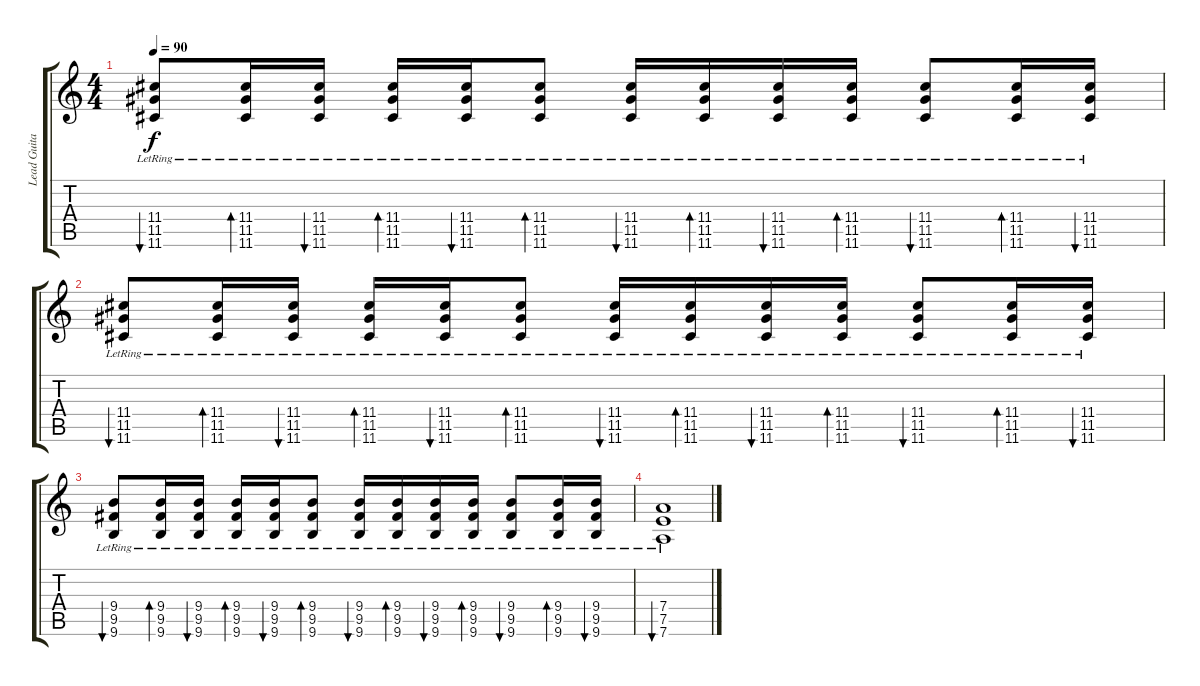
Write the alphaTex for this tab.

\track ("Lead Guitar (Xulfi)" "Lead Guita") {instrument electricguitarclean}
\staff {score tabs}
\tuning (E4 B3 G3 D3 A2 D2) {hide}
\ts (4 4)
\tempo 90
\clef g2
\ks c
(11.4{lr} 11.5{lr} 11.6{lr}).8{bu 120 dy f} (11.4{lr} 11.5{lr} 11.6{lr}).16{bd 60} (11.4{lr} 11.5{lr} 11.6{lr}).16{bu 60} (11.4{lr} 11.5{lr} 11.6{lr}).16{bd 60} (11.4{lr} 11.5{lr} 11.6{lr}).16{bu 60} (11.4{lr} 11.5{lr} 11.6{lr}).8{bd 60} (11.4{lr} 11.5{lr} 11.6{lr}).16{bu 60} (11.4{lr} 11.5{lr} 11.6{lr}).16{bd 60} (11.4{lr} 11.5{lr} 11.6{lr}).16{bu 60} (11.4{lr} 11.5{lr} 11.6{lr}).16{bd 60} (11.4{lr} 11.5{lr} 11.6{lr}).8{bu 60} (11.4{lr} 11.5{lr} 11.6{lr}).16{bd 60} (11.4{lr} 11.5{lr} 11.6{lr}).16{bu 60} |
(11.4{lr} 11.5{lr} 11.6{lr}).8{bu 120} (11.4{lr} 11.5{lr} 11.6{lr}).16{bd 60} (11.4{lr} 11.5{lr} 11.6{lr}).16{bu 60} (11.4{lr} 11.5{lr} 11.6{lr}).16{bd 60} (11.4{lr} 11.5{lr} 11.6{lr}).16{bu 60} (11.4{lr} 11.5{lr} 11.6{lr}).8{bd 60} (11.4{lr} 11.5{lr} 11.6{lr}).16{bu 60} (11.4{lr} 11.5{lr} 11.6{lr}).16{bd 60} (11.4{lr} 11.5{lr} 11.6{lr}).16{bu 60} (11.4{lr} 11.5{lr} 11.6{lr}).16{bd 60} (11.4{lr} 11.5{lr} 11.6{lr}).8{bu 60} (11.4{lr} 11.5{lr} 11.6{lr}).16{bd 60} (11.4{lr} 11.5{lr} 11.6{lr}).16{bu 60} |
(9.4{lr} 9.5{lr} 9.6{lr}).8{bu 120} (9.4{lr} 9.5{lr} 9.6{lr}).16{bd 60} (9.4{lr} 9.5{lr} 9.6{lr}).16{bu 60} (9.4{lr} 9.5{lr} 9.6{lr}).16{bd 60} (9.4{lr} 9.5{lr} 9.6{lr}).16{bu 60} (9.4{lr} 9.5{lr} 9.6{lr}).8{bd 60} (9.4{lr} 9.5{lr} 9.6{lr}).16{bu 60} (9.4{lr} 9.5{lr} 9.6{lr}).16{bd 60} (9.4{lr} 9.5{lr} 9.6{lr}).16{bu 60} (9.4{lr} 9.5{lr} 9.6{lr}).16{bd 60} (9.4{lr} 9.5{lr} 9.6{lr}).8{bu 60} (9.4{lr} 9.5{lr} 9.6{lr}).16{bd 60} (9.4{lr} 9.5{lr} 9.6{lr}).16{bu 60} |
(7.4{lr} 7.5{lr} 7.6{lr}).1{bu 120}
